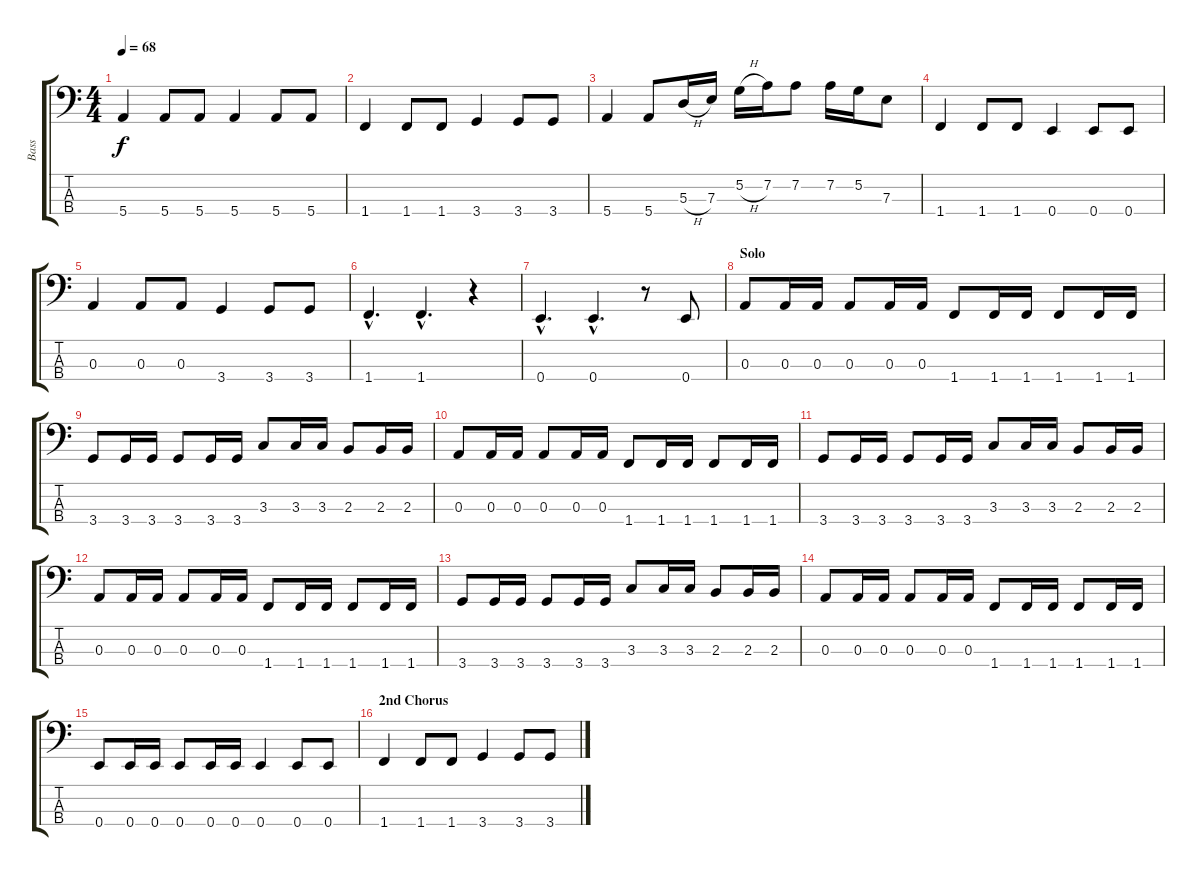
\track ("Bass" "Bass") {instrument electricbassfinger}
\staff {score tabs}
\tuning (G2 D2 A1 E1) {hide}
\ts (4 4)
\tempo 68
\clef f4
\ks c
5.4.4{dy f} 5.4.8 5.4.8 5.4.4 5.4.8 5.4.8 |
1.4.4 1.4.8 1.4.8 3.4.4 3.4.8 3.4.8 |
5.4.4 5.4.8 5.3{h}.16 7.3.16 5.2{h}.16 7.2.16 7.2.8 7.2.16 5.2.16 7.3.8 |
1.4.4 1.4.8 1.4.8 0.4.4 0.4.8 0.4.8 |
0.3.4 0.3.8 0.3.8 3.4.4 3.4.8 3.4.8 |
1.4{hac}.4{d} 1.4{hac}.4{d} r.4 |
0.4{hac}.4{d} 0.4{hac}.4{d} r.8 0.4.8 |
\section ("" "Solo")
0.3.8 0.3.16 0.3.16 0.3.8 0.3.16 0.3.16 1.4.8 1.4.16 1.4.16 1.4.8 1.4.16 1.4.16 |
3.4.8 3.4.16 3.4.16 3.4.8 3.4.16 3.4.16 3.3.8 3.3.16 3.3.16 2.3.8 2.3.16 2.3.16 |
0.3.8 0.3.16 0.3.16 0.3.8 0.3.16 0.3.16 1.4.8 1.4.16 1.4.16 1.4.8 1.4.16 1.4.16 |
3.4.8 3.4.16 3.4.16 3.4.8 3.4.16 3.4.16 3.3.8 3.3.16 3.3.16 2.3.8 2.3.16 2.3.16 |
0.3.8 0.3.16 0.3.16 0.3.8 0.3.16 0.3.16 1.4.8 1.4.16 1.4.16 1.4.8 1.4.16 1.4.16 |
3.4.8 3.4.16 3.4.16 3.4.8 3.4.16 3.4.16 3.3.8 3.3.16 3.3.16 2.3.8 2.3.16 2.3.16 |
0.3.8 0.3.16 0.3.16 0.3.8 0.3.16 0.3.16 1.4.8 1.4.16 1.4.16 1.4.8 1.4.16 1.4.16 |
0.4.8 0.4.16 0.4.16 0.4.8 0.4.16 0.4.16 0.4.4 0.4.8 0.4.8 |
\section ("" "2nd Chorus")
1.4.4 1.4.8 1.4.8 3.4.4 3.4.8 3.4.8
